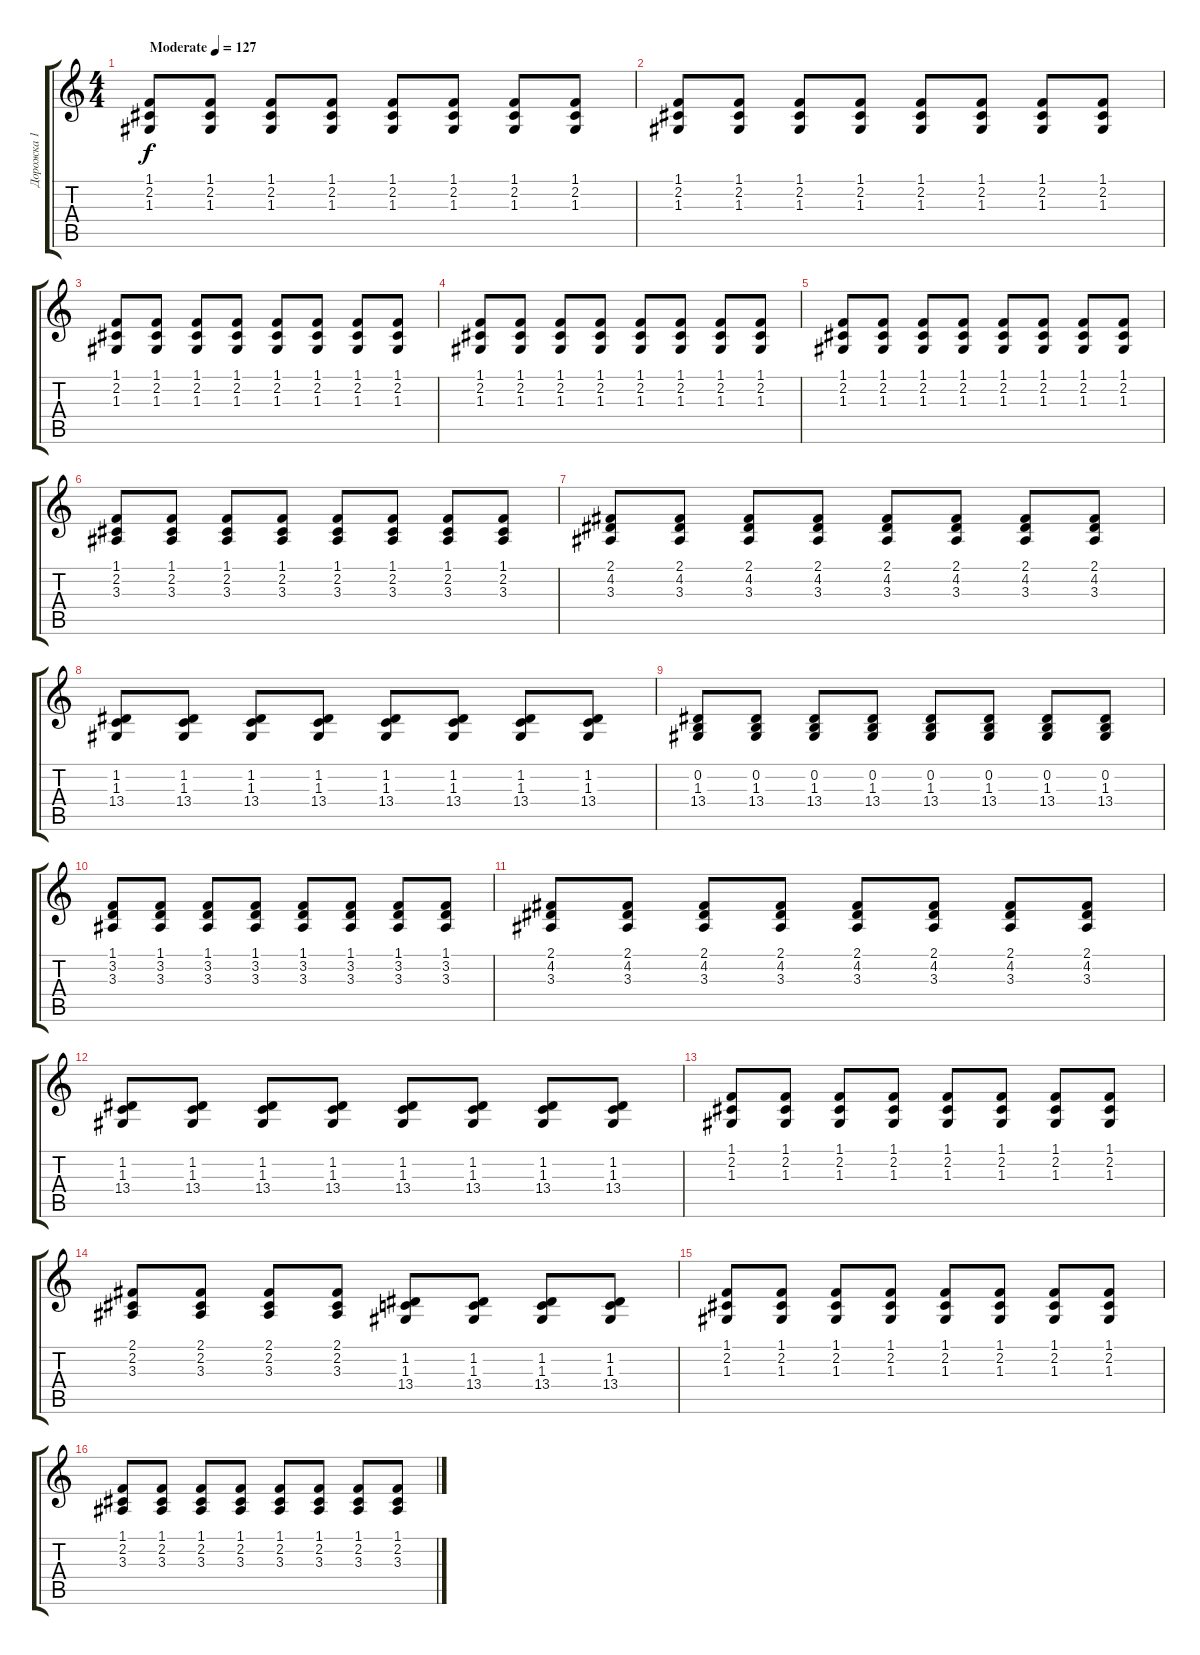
\track ("Дорожка 1" "Дорожка 1") {instrument lead2sawtooth}
\staff {score tabs}
\tuning (E4 B3 G3 D3 A2 E2) {hide}
\ts (4 4)
\tempo (127 "Moderate")
\clef g2
\ks c
(1.1 2.2 1.3).8{dy f instrument lead2sawtooth} (1.1 2.2 1.3).8 (1.1 2.2 1.3).8 (1.1 2.2 1.3).8 (1.1 2.2 1.3).8 (1.1 2.2 1.3).8 (1.1 2.2 1.3).8 (1.1 2.2 1.3).8 |
(1.1 2.2 1.3).8 (1.1 2.2 1.3).8 (1.1 2.2 1.3).8 (1.1 2.2 1.3).8 (1.1 2.2 1.3).8 (1.1 2.2 1.3).8 (1.1 2.2 1.3).8 (1.1 2.2 1.3).8 |
(1.1 2.2 1.3).8 (1.1 2.2 1.3).8 (1.1 2.2 1.3).8 (1.1 2.2 1.3).8 (1.1 2.2 1.3).8 (1.1 2.2 1.3).8 (1.1 2.2 1.3).8 (1.1 2.2 1.3).8 |
(1.1 2.2 1.3).8 (1.1 2.2 1.3).8 (1.1 2.2 1.3).8 (1.1 2.2 1.3).8 (1.1 2.2 1.3).8 (1.1 2.2 1.3).8 (1.1 2.2 1.3).8 (1.1 2.2 1.3).8 |
(1.1 2.2 1.3).8 (1.1 2.2 1.3).8 (1.1 2.2 1.3).8 (1.1 2.2 1.3).8 (1.1 2.2 1.3).8 (1.1 2.2 1.3).8 (1.1 2.2 1.3).8 (1.1 2.2 1.3).8 |
(1.1 2.2 3.3).8 (1.1 2.2 3.3).8 (1.1 2.2 3.3).8 (1.1 2.2 3.3).8 (1.1 2.2 3.3).8 (1.1 2.2 3.3).8 (1.1 2.2 3.3).8 (1.1 2.2 3.3).8 |
(2.1 4.2 3.3).8 (2.1 4.2 3.3).8 (2.1 4.2 3.3).8 (2.1 4.2 3.3).8 (2.1 4.2 3.3).8 (2.1 4.2 3.3).8 (2.1 4.2 3.3).8 (2.1 4.2 3.3).8 |
(1.2 1.3 13.4).8 (1.2 1.3 13.4).8 (1.2 1.3 13.4).8 (1.2 1.3 13.4).8 (1.2 1.3 13.4).8 (1.2 1.3 13.4).8 (1.2 1.3 13.4).8 (1.2 1.3 13.4).8 |
(0.2 1.3 13.4).8 (0.2 1.3 13.4).8 (0.2 1.3 13.4).8 (0.2 1.3 13.4).8 (0.2 1.3 13.4).8 (0.2 1.3 13.4).8 (0.2 1.3 13.4).8 (0.2 1.3 13.4).8 |
(1.1 3.2 3.3).8 (1.1 3.2 3.3).8 (1.1 3.2 3.3).8 (1.1 3.2 3.3).8 (1.1 3.2 3.3).8 (1.1 3.2 3.3).8 (1.1 3.2 3.3).8 (1.1 3.2 3.3).8 |
(2.1 4.2 3.3).8 (2.1 4.2 3.3).8 (2.1 4.2 3.3).8 (2.1 4.2 3.3).8 (2.1 4.2 3.3).8 (2.1 4.2 3.3).8 (2.1 4.2 3.3).8 (2.1 4.2 3.3).8 |
(1.2 1.3 13.4).8 (1.2 1.3 13.4).8 (1.2 1.3 13.4).8 (1.2 1.3 13.4).8 (1.2 1.3 13.4).8 (1.2 1.3 13.4).8 (1.2 1.3 13.4).8 (1.2 1.3 13.4).8 |
(1.1 2.2 1.3).8 (1.1 2.2 1.3).8 (1.1 2.2 1.3).8 (1.1 2.2 1.3).8 (1.1 2.2 1.3).8 (1.1 2.2 1.3).8 (1.1 2.2 1.3).8 (1.1 2.2 1.3).8 |
(2.1 2.2 3.3).8 (2.1 2.2 3.3).8 (2.1 2.2 3.3).8 (2.1 2.2 3.3).8 (1.2 1.3 13.4).8 (1.2 1.3 13.4).8 (1.2 1.3 13.4).8 (1.2 1.3 13.4).8 |
(1.1 2.2 1.3).8 (1.1 2.2 1.3).8 (1.1 2.2 1.3).8 (1.1 2.2 1.3).8 (1.1 2.2 1.3).8 (1.1 2.2 1.3).8 (1.1 2.2 1.3).8 (1.1 2.2 1.3).8 |
(1.1 2.2 3.3).8 (1.1 2.2 3.3).8 (1.1 2.2 3.3).8 (1.1 2.2 3.3).8 (1.1 2.2 3.3).8 (1.1 2.2 3.3).8 (1.1 2.2 3.3).8 (1.1 2.2 3.3).8
